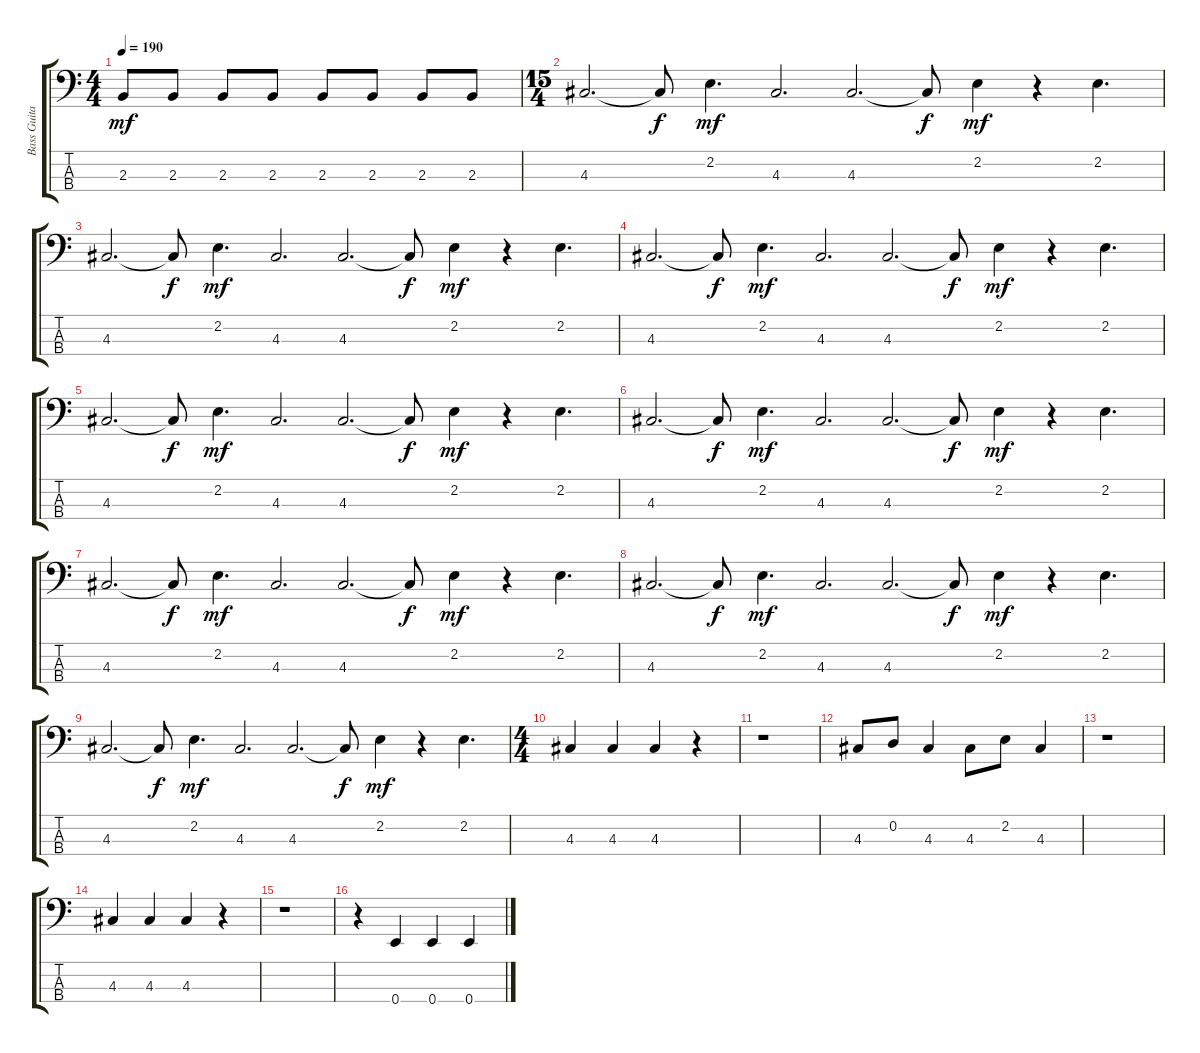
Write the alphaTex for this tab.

\track ("Bass Guitar" "Bass Guita") {instrument electricbassfinger}
\staff {score tabs}
\tuning (G2 D2 A1 E1) {hide}
\ts (4 4)
\tempo 190
\clef f4
\ks c
2.3.8{dy mf} 2.3.8 2.3.8 2.3.8 2.3.8 2.3.8 2.3.8 2.3.8 |
\ts (15 4)
4.3.2{d} 4.3{t}.8{dy f} 2.2.4{d dy mf} 4.3.2{d} 4.3.2{d} 4.3{t}.8{dy f} 2.2.4{dy mf} r.4 2.2.4{d} |
4.3.2{d} 4.3{t}.8{dy f} 2.2.4{d dy mf} 4.3.2{d} 4.3.2{d} 4.3{t}.8{dy f} 2.2.4{dy mf} r.4 2.2.4{d} |
4.3.2{d} 4.3{t}.8{dy f} 2.2.4{d dy mf} 4.3.2{d} 4.3.2{d} 4.3{t}.8{dy f} 2.2.4{dy mf} r.4 2.2.4{d} |
4.3.2{d} 4.3{t}.8{dy f} 2.2.4{d dy mf} 4.3.2{d} 4.3.2{d} 4.3{t}.8{dy f} 2.2.4{dy mf} r.4 2.2.4{d} |
4.3.2{d} 4.3{t}.8{dy f} 2.2.4{d dy mf} 4.3.2{d} 4.3.2{d} 4.3{t}.8{dy f} 2.2.4{dy mf} r.4 2.2.4{d} |
4.3.2{d} 4.3{t}.8{dy f} 2.2.4{d dy mf} 4.3.2{d} 4.3.2{d} 4.3{t}.8{dy f} 2.2.4{dy mf} r.4 2.2.4{d} |
4.3.2{d} 4.3{t}.8{dy f} 2.2.4{d dy mf} 4.3.2{d} 4.3.2{d} 4.3{t}.8{dy f} 2.2.4{dy mf} r.4 2.2.4{d} |
4.3.2{d} 4.3{t}.8{dy f} 2.2.4{d dy mf} 4.3.2{d} 4.3.2{d} 4.3{t}.8{dy f} 2.2.4{dy mf} r.4 2.2.4{d} |
\ts (4 4)
4.3.4 4.3.4 4.3.4 r.4 |
r.1 |
4.3.8 0.2.8 4.3.4 4.3.8 2.2.8 4.3.4 |
r.1 |
4.3.4 4.3.4 4.3.4 r.4 |
r.1 |
r.4 0.4.4 0.4.4 0.4.4
